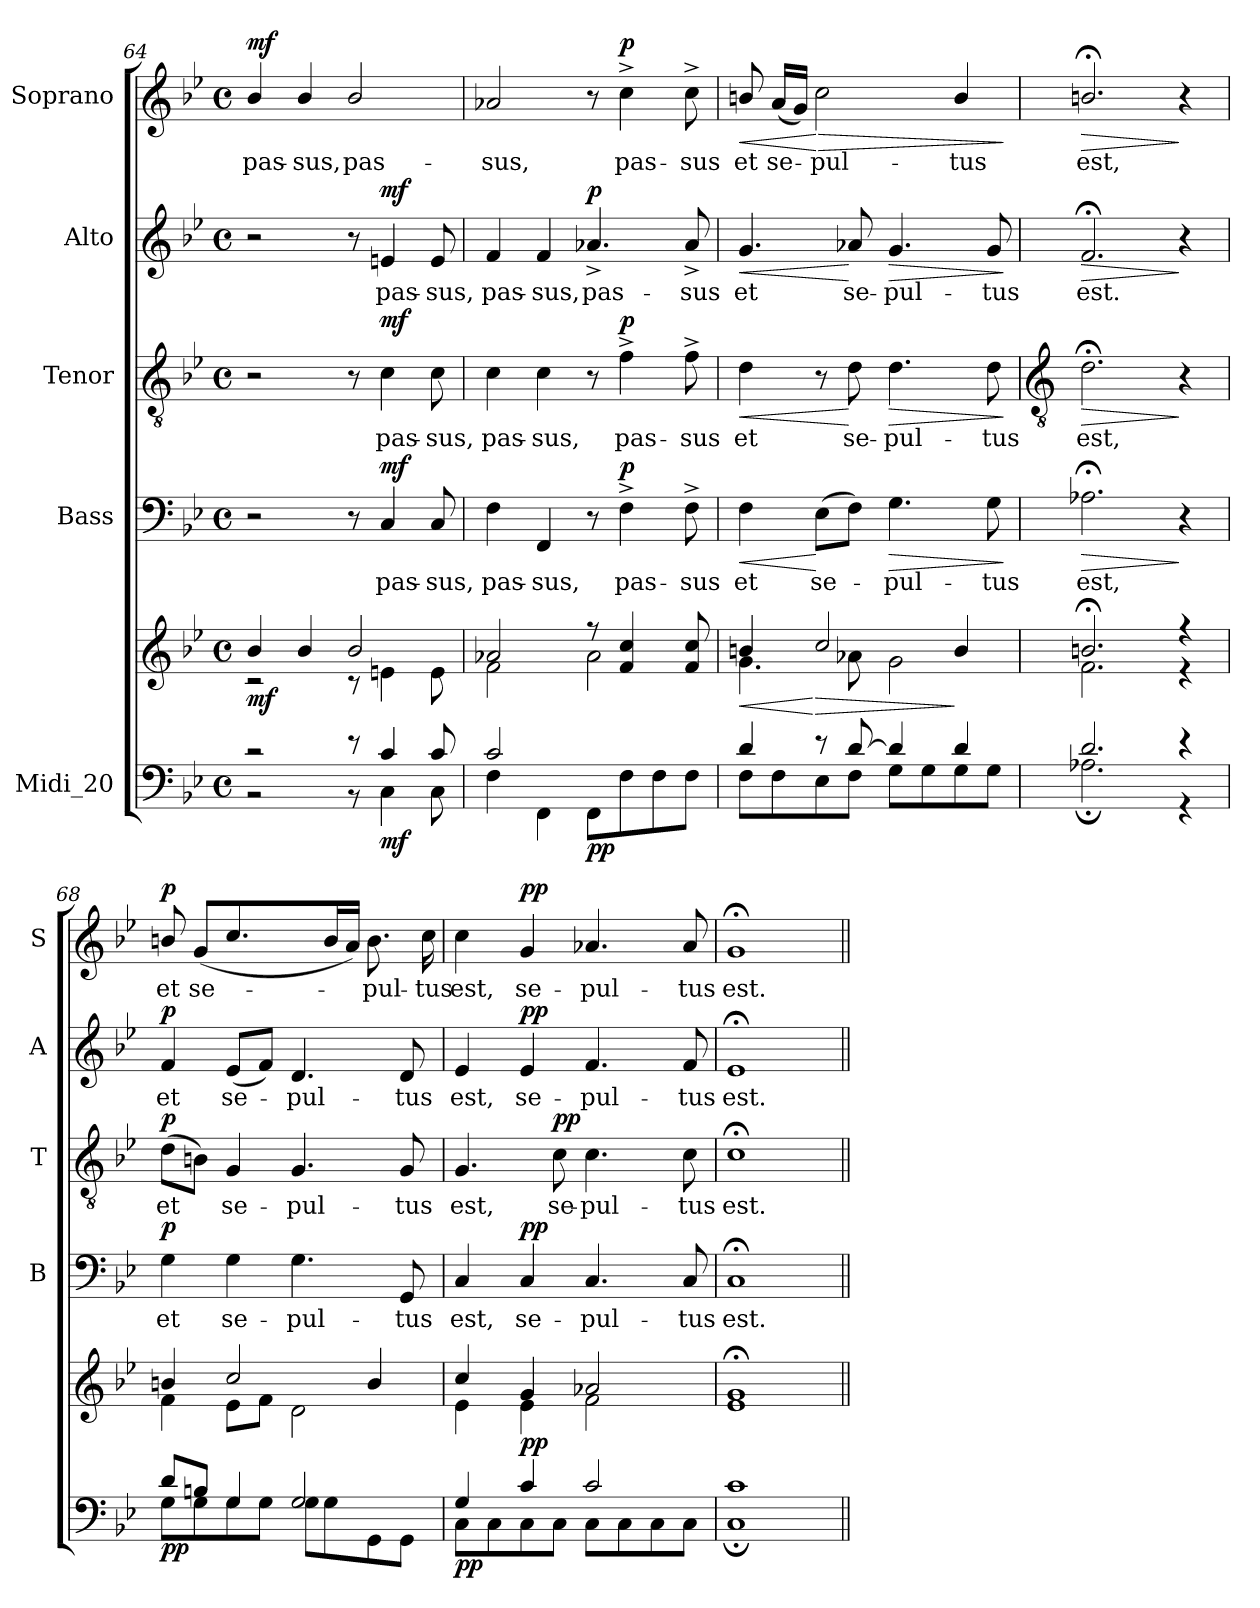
**kern	**kern	**dynam	**kern	**text	**dynam	**kern	**text	**dynam	**kern	**text	**dynam	**kern	**text	**dynam
*part5	*part5	*part5	*part4	*part4	*part4	*part3	*part3	*part3	*part2	*part2	*part2	*part1	*part1	*part1
*staff6	*staff5	*staff5/6	*staff4	*staff4	*staff4	*staff3	*staff3	*staff3	*staff2	*staff2	*staff2	*staff1	*staff1	*staff1
*I"Midi_20	*	*	*I"Bass	*	*	*I"Tenor	*	*	*I"Alto	*	*	*I"Soprano	*	*
*	*	*	*I'B	*	*	*I'T	*	*	*I'A	*	*	*I'S	*	*
*clefF4	*clefG2	*	*clefF4	*	*	*clefGv2	*	*	*clefG2	*	*	*clefG2	*	*
*k[b-e-]	*k[b-e-]	*	*k[b-e-]	*	*	*k[b-e-]	*	*	*k[b-e-]	*	*	*k[b-e-]	*	*
*B-:	*B-:	*	*B-:	*	*	*B-:	*	*	*B-:	*	*	*B-:	*	*
*M4/4	*M4/4	*	*M4/4	*	*	*M4/4	*	*	*M4/4	*	*	*M4/4	*	*
*met(c)	*met(c)	*	*met(c)	*	*	*met(c)	*	*	*met(c)	*	*	*met(c)	*	*
=64	=64	=64	=64	=64	=64	=64	=64	=64	=64	=64	=64	=64	=64	=64
*^	*^	*	*	*	*	*	*	*	*	*	*	*	*	*
!	!	!	!	!LO:DY:b	!	!	!	!	!	!	!	!	!	!	!LO:LY:b	!LO:DY:b
2r	2r	4b-/	2r	mf	2r	.	.	2r	.	.	2r	.	.	4b-/	pas-	mf
!	!	!	!	!	!	!	!	!	!	!	!	!	!	!	!LO:LY:b	!
.	.	4b-/	.	.	.	.	.	.	.	.	.	.	.	4b-/	-sus,	.
!	!	!	!	!	!	!	!	!	!	!	!	!	!	!	!LO:LY:b	!
8r	8r	2b-/	8r	.	8r	.	.	8r	.	.	8r	.	.	2b-/	pas-	.
!	!	!	!	!LO:DY:b=2	!	!LO:LY:b	!LO:DY:b	!	!LO:LY:b	!LO:DY:b	!	!LO:LY:b	!LO:DY:b	!	!	!
4c/	4C\	.	4en\	mf	4C	pas-	mf	4c	pas-	mf	4en	pas-	mf	.	.	.
!	!	!	!	!	!	!LO:LY:b	!	!	!LO:LY:b	!	!	!LO:LY:b	!	!	!	!
8c/	8C\	.	8e\	.	8C	-sus,	.	8c	-sus,	.	8e	-sus,	.	.	.	.
=65	=65	=65	=65	=65	=65	=65	=65	=65	=65	=65	=65	=65	=65	=65	=65	=65
!	!	!	!	!	!	!LO:LY:b	!	!	!LO:LY:b	!	!	!LO:LY:b	!	!	!LO:LY:b	!
2c/	4F\	2a-X/	2f\	.	4F	pas-	.	4c	pas-	.	4f	pas-	.	2a-X	-sus,	.
!	!	!	!	!	!	!LO:LY:b	!	!	!LO:LY:b	!	!	!LO:LY:b	!	!	!	!
.	4FF\	.	.	.	4FF	-sus,	.	4c	-sus,	.	4f	-sus,	.	.	.	.
!	!	!	!	!LO:DY:b=2	!	!	!	!	!	!	!	!LO:LY:b	!	!	!	!
!	!	!	!	!LO:DY:n=1:b	!	!	!	!	!	!	!	!	!LO:DY:b	!	!	!
2ryy	8FF\L	8r	2a-\	p p	8r	.	.	8r	.	.	4.a-X^	pas-	p	8r	.	.
!	!	!	!	!	!	!LO:LY:b	!LO:DY:b	!	!LO:LY:b	!LO:DY:b	!	!	!	!	!LO:LY:b	!LO:DY:b
.	8F\	4f/ 4cc/	.	.	4F^	pas-	p	4f^	pas-	p	.	.	.	4cc^	pas-	p
.	8F\	.	.	.	.	.	.	.	.	.	.	.	.	.	.	.
!	!	!	!	!	!	!LO:LY:b	!	!	!LO:LY:b	!	!	!LO:LY:b	!	!	!LO:LY:b	!
.	8F\J	8f/ 8cc/	.	.	8F^	-sus	.	8f^	-sus	.	8a-^	-sus	.	8cc^	-sus	.
=66	=66	=66	=66	=66	=66	=66	=66	=66	=66	=66	=66	=66	=66	=66	=66	=66
!	!	!	!	!LO:HP:b	!	!LO:LY:b	!LO:HP:b	!	!LO:LY:b	!LO:HP:b	!	!LO:LY:b	!LO:HP:b	!	!LO:LY:b	!LO:HP:b
4d/	8F\L	4bn/	4.g\	<	4F	et	<	4d	et	<	4.g	et	<	8bn/	et	<
!	!	!	!	!	!	!	!	!	!	!	!	!	!	!	!LO:LY:b	!
.	8F\	.	.	.	.	.	.	.	.	.	.	.	.	(<16aLL	se-	.
.	.	.	.	.	.	.	.	.	.	.	.	.	.	16gJJ)	.	.
!	!	!	!	!LO:HP:n=1:b	!	!LO:LY:b	!	!	!	!	!	!	!	!	!LO:LY:b	!LO:HP:n=1:b
8r	8E-\	2cc/	.	[ >	(>8E-L	se-	[	8r	.	.	.	.	.	2cc	pul-	[ >
!	!	!	!	!	!	!	!	!	!LO:LY:b	!	!	!LO:LY:b	!	!	!	!
[8d/	8F\J	.	8a-X\	.	8FJ)	.	.	8d	se-	[	8a-X	se-	[	.	.	.
!	!	!	!	!	!	!LO:LY:b	!LO:HP:b	!	!LO:LY:b	!LO:HP:b	!	!LO:LY:b	!LO:HP:b	!	!	!
4d/]	8G\L	.	2g\	.	4.G	pul-	>	4.d	-pul-	>	4.g	-pul-	>	.	.	.
.	8G\	.	.	.	.	.	.	.	.	.	.	.	.	.	.	.
!	!	!	!	!	!	!	!	!	!	!	!	!	!	!	!LO:LY:b	!
4d/	8G\	4b/	.	]	.	.	.	.	.	.	.	.	.	4b/	-tus	.
!	!	!	!	!	!	!LO:LY:b	!	!	!LO:LY:b	!	!	!LO:LY:b	!	!	!	!
.	8G\J	.	.	.	8G	-tus	.	8d	-tus	.	8g	-tus	.	.	.	.
*v	*v	*	*	*	*	*	*	*	*	*	*	*	*	*	*	*
*	*v	*v	*	*	*	*	*	*	*	*	*	*	*	*	*
.	.	.	.	.	]	.	.	]	.	.	]	.	.	]
!!LO:LB:g=z
=67	=67	=67	=67	=67	=67	=67	=67	=67	=67	=67	=67	=67	=67	=67
*	*	*	*	*	*	*clefGv2	*	*	*	*	*	*	*	*
*^	*^	*	*	*	*	*	*	*	*	*	*	*	*	*
!	!	!	!	!	!	!LO:LY:b	!LO:HP:b	!	!LO:LY:b	!LO:HP:b	!	!LO:LY:b	!LO:HP:b	!	!LO:LY:b	!LO:HP:b
2.d/	2.A-X;\	2.bn;</	2.f\	.	2.A-X;<	est,	>	2.d;<	est,	>	2.f;<	est.	>	2.bn;</	est,	>
4r	4r	4r	4r	.	4r	.	]	4r	.	]	4r	.	]	4r	.	]
=68	=68	=68	=68	=68	=68	=68	=68	=68	=68	=68	=68	=68	=68	=68	=68	=68
!	!	!	!	!LO:DY:b=2	!	!LO:LY:b	!	!	!LO:LY:b	!	!	!LO:LY:b	!	!	!LO:LY:b	!
!	!	!	!	!LO:DY:n=1:b	!	!	!LO:DY:b	!	!	!LO:DY:b	!	!	!LO:DY:b	!	!	!LO:DY:b
8d/L	8G\L	4bn/	4f\	p p	4G	et	p	(>8dL	et	p	4f	et	p	8bn/	et	p
!	!	!	!	!	!	!	!	!	!	!	!	!	!	!	!LO:LY:b	!
8Bn/J	8G\	.	.	.	.	.	.	8BnJ)	.	.	.	.	.	(<8gL	se-	.
!	!	!	!	!	!	!LO:LY:b	!	!	!LO:LY:b	!	!	!LO:LY:b	!	!	!	!
4G/	8G\	2cc/	8e-\L	.	4G	se-	.	4G	se-	.	(<8e-L	se-	.	4.cc	.	.
.	8G\J	.	8f\J	.	.	.	.	.	.	.	8fJ)	.	.	.	.	.
!	!	!	!	!	!	!LO:LY:b	!	!	!LO:LY:b	!	!	!LO:LY:b	!	!	!	!
2G/	8G\L	.	2d\	.	4.G	-pul-	.	4.G	-pul-	.	4.d	pul-	.	.	.	.
.	8G\	.	.	.	.	.	.	.	.	.	.	.	.	16bL	.	.
.	.	.	.	.	.	.	.	.	.	.	.	.	.	16aJJ)	.	.
!	!	!	!	!	!	!	!	!	!	!	!	!	!	!	!LO:LY:b	!
.	8GG\	4b/	.	.	.	.	.	.	.	.	.	.	.	8.b	pul-	.
!	!	!	!	!	!	!LO:LY:b	!	!	!LO:LY:b	!	!	!LO:LY:b	!	!	!	!
.	8GG\J	.	.	.	8GG	-tus	.	8G	-tus	.	8d	-tus	.	.	.	.
!	!	!	!	!	!	!	!	!	!	!	!	!	!	!	!LO:LY:b	!
.	.	.	.	.	.	.	.	.	.	.	.	.	.	16cc	-tus	.
=69	=69	=69	=69	=69	=69	=69	=69	=69	=69	=69	=69	=69	=69	=69	=69	=69
!	!	!	!	!LO:DY:b=2	!	!LO:LY:b	!	!	!LO:LY:b	!	!	!LO:LY:b	!	!	!LO:LY:b	!
4G/	8C\L	4cc/	4e-\	pp	4C	est,	.	4.G	est,	.	4e-	est,	.	4cc	est,	.
.	8C\	.	.	.	.	.	.	.	.	.	.	.	.	.	.	.
!	!	!	!	!LO:DY:b	!	!LO:LY:b	!LO:DY:b	!	!	!	!	!LO:LY:b	!LO:DY:b	!	!LO:LY:b	!LO:DY:b
4c/	8C\	4g/	4e-\	pp	4C	se-	pp	.	.	.	4e-	se-	pp	4g	se-	pp
!	!	!	!	!	!	!	!	!	!LO:LY:b	!LO:DY:b	!	!	!	!	!	!
.	8C\J	.	.	.	.	.	.	8c	se-	pp	.	.	.	.	.	.
!	!	!	!	!	!	!LO:LY:b	!	!	!LO:LY:b	!	!	!LO:LY:b	!	!	!LO:LY:b	!
2c/	8C\L	2a-X/	2f\	.	4.C	-pul-	.	4.c	-pul-	.	4.f	-pul-	.	4.a-X	-pul-	.
.	8C\	.	.	.	.	.	.	.	.	.	.	.	.	.	.	.
.	8C\	.	.	.	.	.	.	.	.	.	.	.	.	.	.	.
!	!	!	!	!	!	!LO:LY:b	!	!	!LO:LY:b	!	!	!LO:LY:b	!	!	!LO:LY:b	!
.	8C\J	.	.	.	8C	-tus	.	8c	-tus	.	8f	-tus	.	8a-	-tus	.
=70	=70	=70	=70	=70	=70	=70	=70	=70	=70	=70	=70	=70	=70	=70	=70	=70
!	!	!	!	!	!	!LO:LY:b	!	!	!LO:LY:b	!	!	!LO:LY:b	!	!	!LO:LY:b	!
1c/	1C;\	1g;</	1e-\	.	1C;<	est.	.	1c;<	est.	.	1e-;<	est.	.	1g;<	est.	.
*v	*v	*	*	*	*	*	*	*	*	*	*	*	*	*	*	*
*	*v	*v	*	*	*	*	*	*	*	*	*	*	*	*	*
=||	=||	=||	=||	=||	=||	=||	=||	=||	=||	=||	=||	=||	=||	=||
*-	*-	*-	*-	*-	*-	*-	*-	*-	*-	*-	*-	*-	*-	*-
